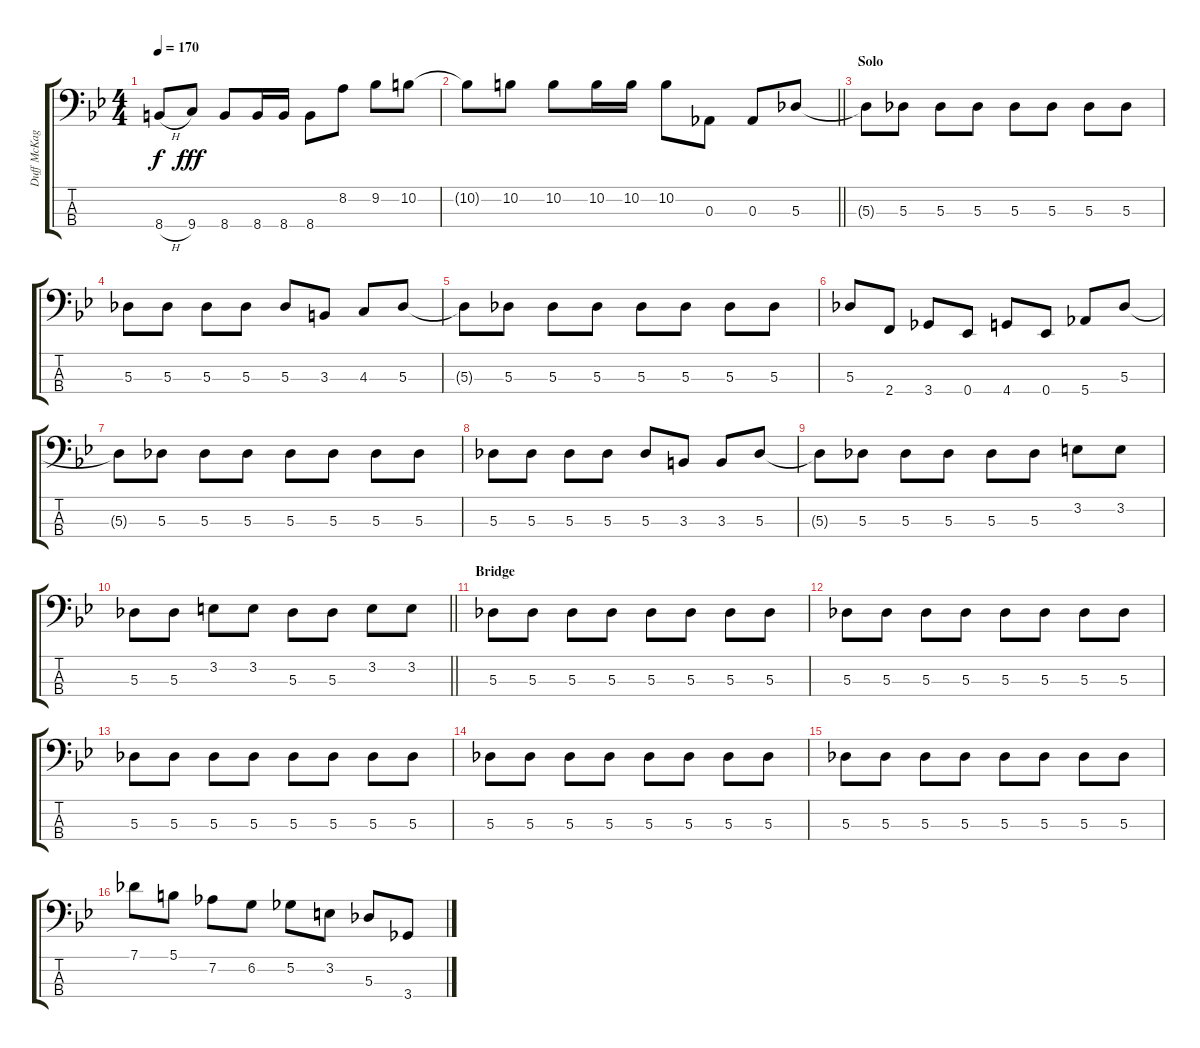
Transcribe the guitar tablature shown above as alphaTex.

\track ("Duff McKagan - Bass" "Duff McKag") {instrument electricbasspick}
\staff {score tabs}
\tuning (Gb2 Db2 Ab1 Eb1) {hide}
\ts (4 4)
\tempo 170
\clef f4
\ks bb
8.4{h t}.8{dy f} 9.4.8{dy fff} 8.4.8 8.4.16 8.4.16 8.4.8 8.2.8 9.2.8 10.2.8 |
\barLineRight lightlight
10.2{t}.8 10.2.8 10.2.8 10.2.16 10.2.16 10.2.8 0.3.8 0.3.8 5.3.8 |
\section ("" "Solo")
5.3{t}.8 5.3.8 5.3.8 5.3.8 5.3.8 5.3.8 5.3.8 5.3.8 |
5.3.8 5.3.8 5.3.8 5.3.8 5.3.8 3.3.8 4.3.8 5.3.8 |
5.3{t}.8 5.3.8 5.3.8 5.3.8 5.3.8 5.3.8 5.3.8 5.3.8 |
5.3.8 2.4.8 3.4.8 0.4.8 4.4.8 0.4.8 5.4.8 5.3.8 |
5.3{t}.8 5.3.8 5.3.8 5.3.8 5.3.8 5.3.8 5.3.8 5.3.8 |
5.3.8 5.3.8 5.3.8 5.3.8 5.3.8 3.3.8 3.3.8 5.3.8 |
5.3{t}.8 5.3.8 5.3.8 5.3.8 5.3.8 5.3.8 3.2.8 3.2.8 |
\barLineRight lightlight
5.3.8 5.3.8 3.2.8 3.2.8 5.3.8 5.3.8 3.2.8 3.2.8 |
\section ("" "Bridge")
5.3.8 5.3.8 5.3.8 5.3.8 5.3.8 5.3.8 5.3.8 5.3.8 |
5.3.8 5.3.8 5.3.8 5.3.8 5.3.8 5.3.8 5.3.8 5.3.8 |
5.3.8 5.3.8 5.3.8 5.3.8 5.3.8 5.3.8 5.3.8 5.3.8 |
5.3.8 5.3.8 5.3.8 5.3.8 5.3.8 5.3.8 5.3.8 5.3.8 |
5.3.8 5.3.8 5.3.8 5.3.8 5.3.8 5.3.8 5.3.8 5.3.8 |
7.1.8 5.1.8 7.2.8 6.2.8 5.2.8 3.2.8 5.3.8 3.4.8
